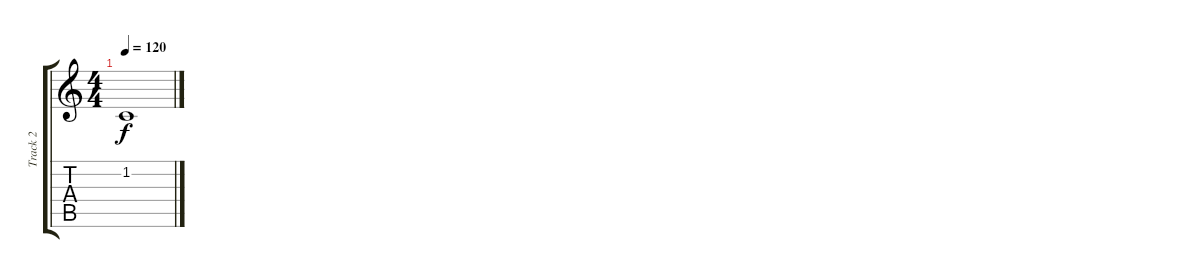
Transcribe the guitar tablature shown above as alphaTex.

\track ("Track 2" "Track 2") {instrument flute}
\staff {score tabs}
\tuning (E4 B3 G3 D3 A2 E2) {hide}
\ts (4 4)
\tempo 120
\clef g2
\ks c
1.2.1{dy f}
